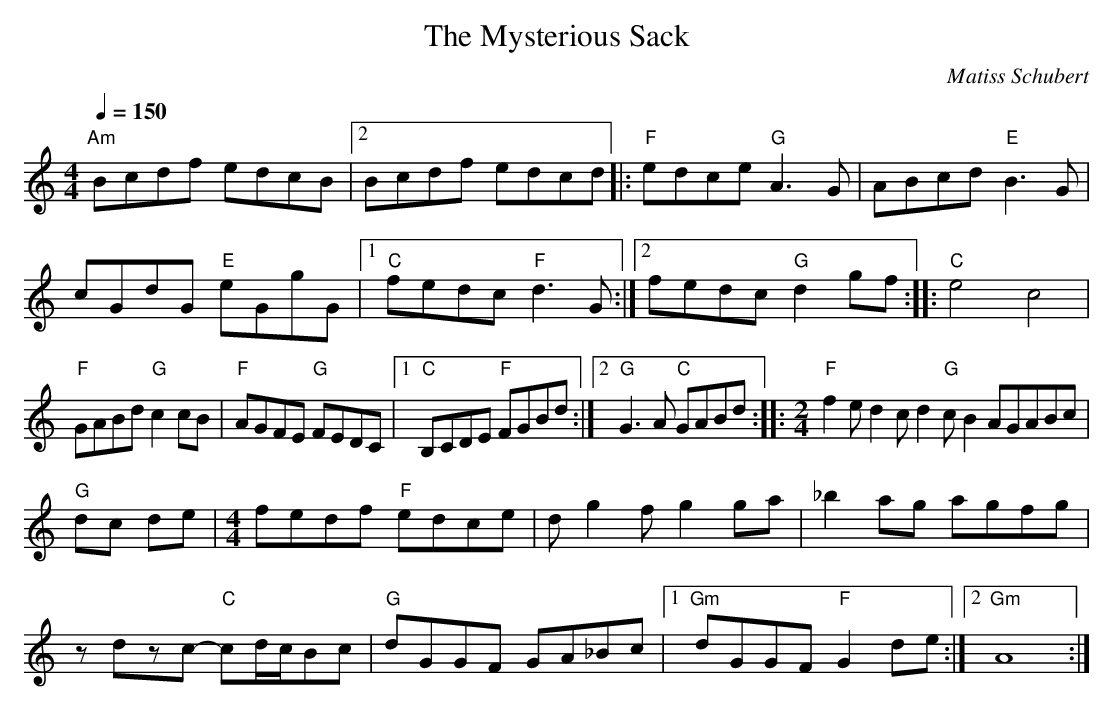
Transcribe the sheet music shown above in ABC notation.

X:1
T: The Mysterious Sack
C: Matiss Schubert
L: 1/8
Q: 1/4=150
M: 4/4
K: C
"Am"Bcdf edcB |2Bcdf edcd |:"F"edce "G"A3G |ABcd "E"B3G |
cGdG "E"eGgG |1"C"fedc "F"d3G :|2fedc "G"d2gf ::"C"e4 c4 |
"F"GABd "G"c2cB |"F"AGFE "G"FEDC |1"C"B,CDE "F"FGBd :|2"G"G3A "C"GABd ::[M:2/4]"F"f2 ed2cd2"G"cB2AGABc|
"G"dc de |[M:4/4]fedf "F"edce |dg2f g2ga |_b2ag agfg |
zdzc- "C"cd/c/Bc |"G"dGGF GA_Bc |1"Gm"dGGF "F"G2de :|2"Gm"A8 :|
